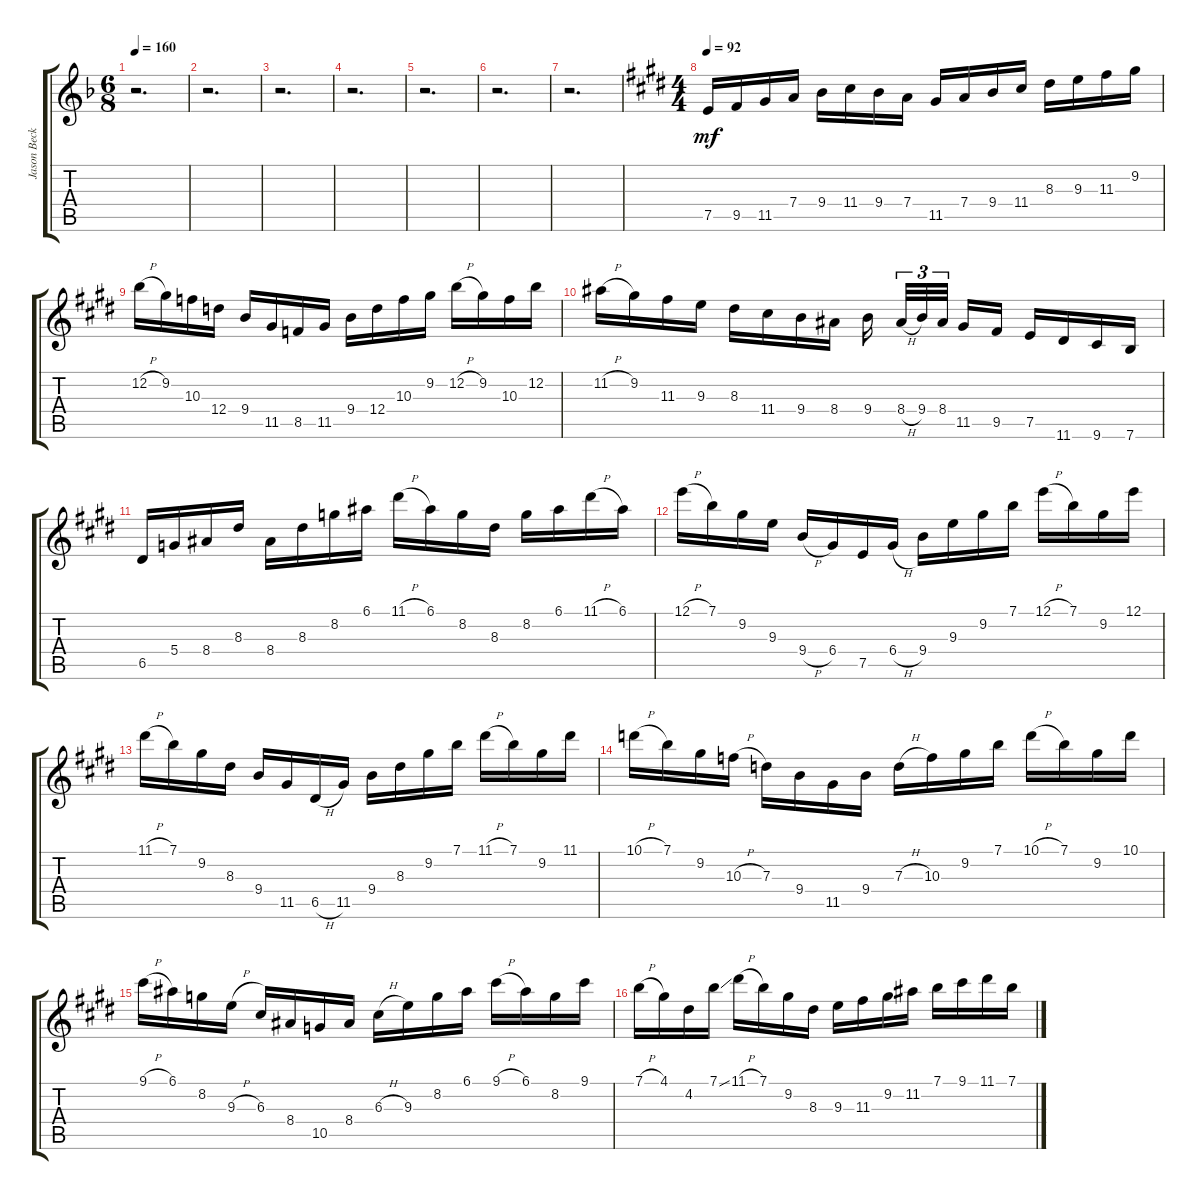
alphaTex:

\track ("Jason Becker Lead 1" "Jason Beck") {instrument distortionguitar}
\staff {score tabs}
\tuning (E4 B3 G3 D3 A2 E2) {hide}
\ts (6 8)
\tempo 160
\clef g2
\ks f
r.2{d dy mf} |
r.2{d} |
r.2{d} |
r.2{d} |
r.2{d} |
r.2{d} |
r.2{d} |
\ts (4 4)
\tempo 92
\ks e
7.5.16 9.5.16 11.5.16 7.4.16 9.4.16 11.4.16 9.4.16 7.4.16 11.5.16 7.4.16 9.4.16 11.4.16 8.3.16 9.3.16 11.3.16 9.2.16 |
12.2{h}.16 9.2.16 10.3.16 12.4.16 9.4.16 11.5.16 8.5.16 11.5.16 9.4.16 12.4.16 10.3.16 9.2.16 12.2{h}.16 9.2.16 10.3.16 12.2.16 |
11.2{h}.16 9.2.16 11.3.16 9.3.16 8.3.16 11.4.16 9.4.16 8.4.16 9.4.16{beam splitsecondary} 8.4{h}.32{tu (3 2)} 9.4.32{tu (3 2)} 8.4.32{tu (3 2) beam splitsecondary} 11.5.16 9.5.16 7.5.16 11.6.16 9.6.16 7.6.16 |
6.5.16 5.4.16 8.4.16 8.3.16 8.4.16 8.3.16 8.2.16 6.1.16 11.1{h}.16 6.1.16 8.2.16 8.3.16 8.2.16 6.1.16 11.1{h}.16 6.1.16 |
12.1{h}.16 7.1.16 9.2.16 9.3.16 9.4{h}.16 6.4.16 7.5.16 6.4{h}.16 9.4.16 9.3.16 9.2.16 7.1.16 12.1{h}.16 7.1.16 9.2.16 12.1.16 |
11.1{h}.16 7.1.16 9.2.16 8.3.16 9.4.16 11.5.16 6.5{h}.16 11.5.16 9.4.16 8.3.16 9.2.16 7.1.16 11.1{h}.16 7.1.16 9.2.16 11.1.16 |
10.1{h}.16 7.1.16 9.2.16 10.3{h}.16 7.3.16 9.4.16 11.5.16 9.4.16 7.3{h}.16 10.3.16 9.2.16 7.1.16 10.1{h}.16 7.1.16 9.2.16 10.1.16 |
9.1{h}.16 6.1.16 8.2.16 9.3{h}.16 6.3.16 8.4.16 10.5.16 8.4.16 6.3{h}.16 9.3.16 8.2.16 6.1.16 9.1{h}.16 6.1.16 8.2.16 9.1.16 |
7.1{h}.16 4.1.16 4.2.16 7.1{ss}.16 11.1{h}.16 7.1.16 9.2.16 8.3.16 9.3.16 11.3.16 9.2.16 11.2.16 7.1.16 9.1.16 11.1.16 7.1.16
